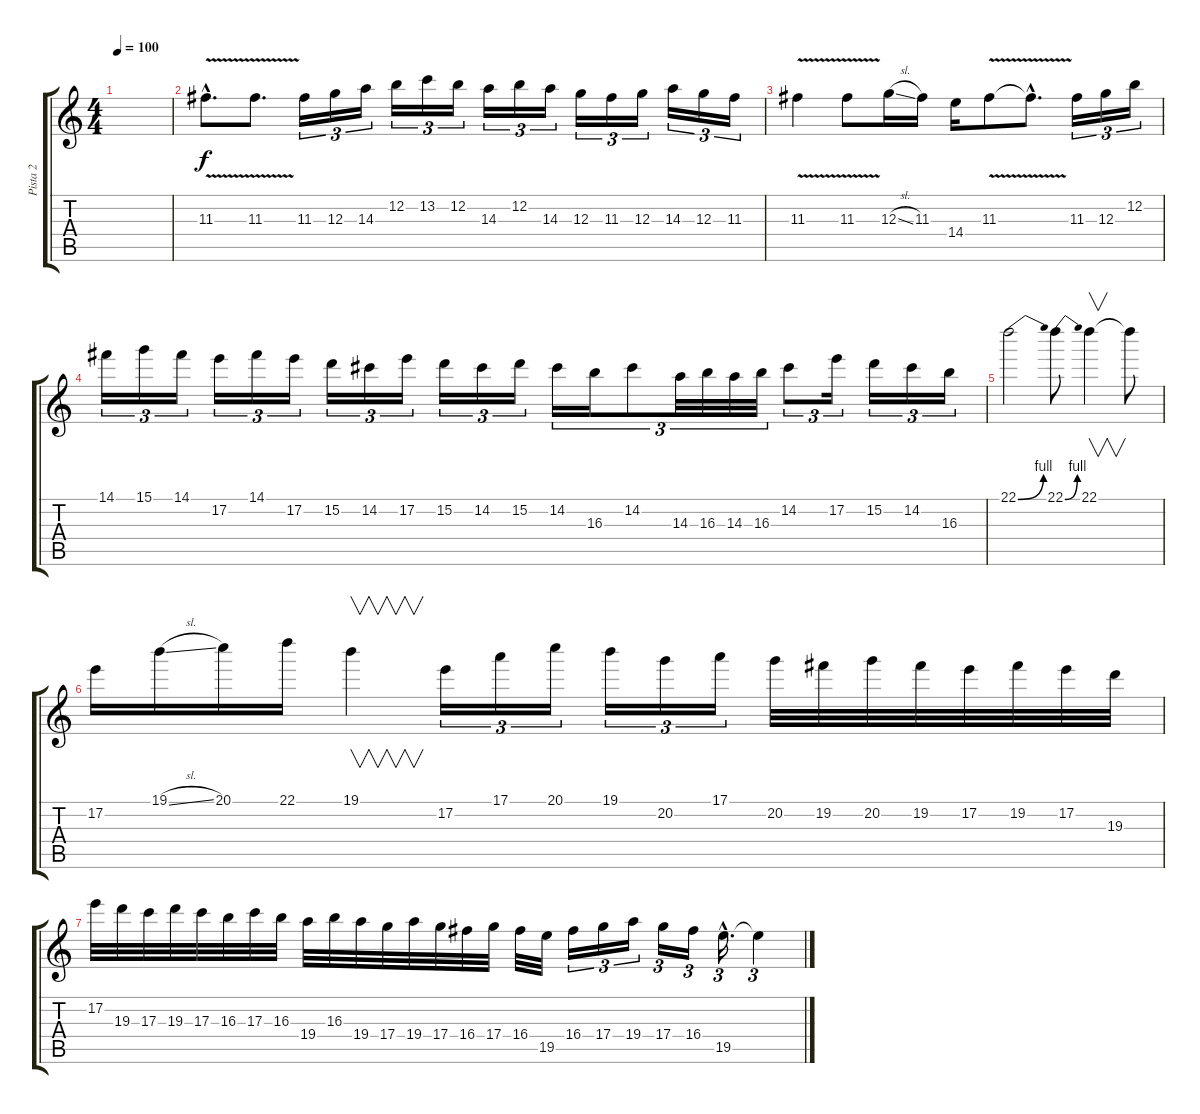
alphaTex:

\track ("Pista 2" "Pista 2") {instrument distortionguitar}
\staff {score tabs}
\tuning (E4 B3 G3 D3 A2 E2) {hide}
\ts (4 4)
\tempo 100
\clef g2
\ks c
|
11.3{v hac}.8{d} 11.3{v}.8{d} 11.3.16{tu (3 2)} 12.3.16{tu (3 2)} 14.3.16{tu (3 2)} 12.2.16{tu (3 2)} 13.2.16{tu (3 2)} 12.2.16{tu (3 2)} 14.3.16{tu (3 2)} 12.2.16{tu (3 2)} 14.3.16{tu (3 2)} 12.3.16{tu (3 2)} 11.3.16{tu (3 2)} 12.3.16{tu (3 2)} 14.3.16{tu (3 2)} 12.3.16{tu (3 2)} 11.3.16{tu (3 2)} |
11.3{v}.4 11.3{v}.8 12.3{sl}.16 11.3.16 14.4.16 11.3{v}.8 11.3{hac t}.8{d} 11.3.16{tu (3 2)} 12.3.16{tu (3 2)} 12.2.16{tu (3 2)} |
14.1.16{tu (3 2)} 15.1.16{tu (3 2)} 14.1.16{tu (3 2)} 17.2.16{tu (3 2)} 14.1.16{tu (3 2)} 17.2.16{tu (3 2)} 15.2.16{tu (3 2)} 14.2.16{tu (3 2)} 17.2.16{tu (3 2)} 15.2.16{tu (3 2)} 14.2.16{tu (3 2)} 15.2.16{tu (3 2)} 14.2.16{tu (3 2)} 16.3.16{tu (3 2)} 14.2.8{tu (3 2)} 14.3.32{tu (3 2)} 16.3.32{tu (3 2)} 14.3.32{tu (3 2)} 16.3.32{tu (3 2)} 14.2.8{tu (3 2)} 17.2.16{tu (3 2)} 15.2.16{tu (3 2)} 14.2.16{tu (3 2)} 16.3.16{tu (3 2)} |
22.1{be (bend 0 0 60 4)}.2 22.1{be (bend 0 0 60 4)}.8 22.1.4{v} 22.1{t}.8 |
17.2.16 19.1{sl}.16 20.1.16 22.1.16 19.1.4{v} 17.2.16{tu (3 2)} 17.1.16{tu (3 2)} 20.1.16{tu (3 2)} 19.1.16{tu (3 2)} 20.2.16{tu (3 2)} 17.1.16{tu (3 2)} 20.2.32 19.2.32 20.2.32 19.2.32 17.2.32 19.2.32 17.2.32 19.3.32 |
17.2.32 19.3.32 17.3.32 19.3.32 17.3.32 16.3.32 17.3.32 16.3.32 19.4.32 16.3.32 19.4.32 17.4.32 19.4.32 17.4.32 16.4.32 17.4.32 16.4.32 19.5.32 16.4.16{tu (3 2)} 17.4.16{tu (3 2)} 19.4.16{tu (3 2)} 17.4.16{tu (3 2)} 16.4.16{tu (3 2)} 19.5{hac}.16{d tu (3 2)} 19.5{t}.4{tu (3 2)}
